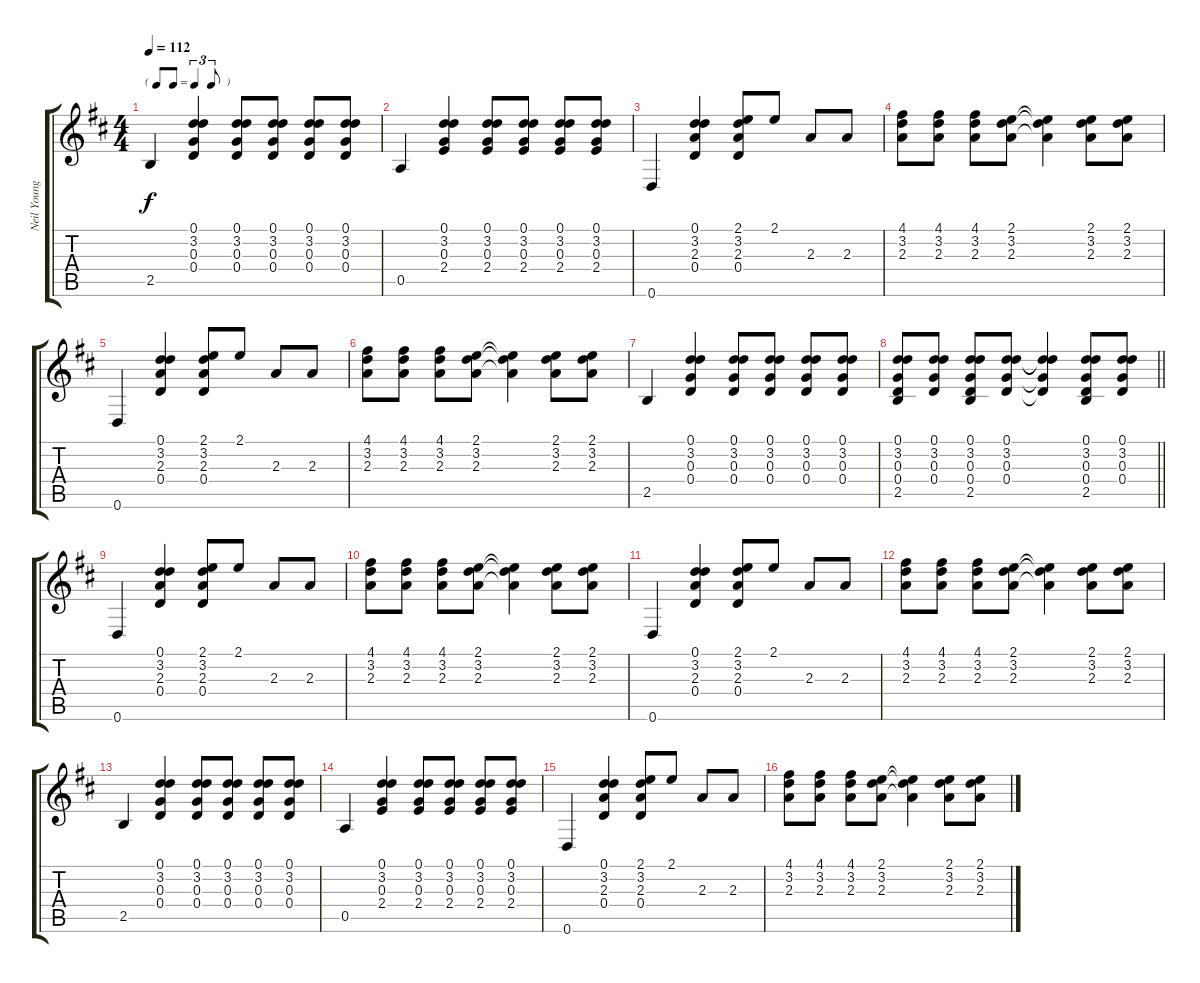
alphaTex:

\track ("Neil Young - Acoustic Guitar" "Neil Young") {instrument acousticguitarsteel}
\staff {score tabs}
\tuning (D4 B3 G3 D3 A2 D2) {hide}
\ts (4 4)
\tf triplet8th
\tempo 112
\clef g2
\ks d
2.5.4{dy f} (0.1 3.2 0.3 0.4).4 (0.1 3.2 0.3 0.4).8 (0.1 3.2 0.3 0.4).8 (0.1 3.2 0.3 0.4).8 (0.1 3.2 0.3 0.4).8 |
0.5.4 (0.1 3.2 0.3 2.4).4 (0.1 3.2 0.3 2.4).8 (0.1 3.2 0.3 2.4).8 (0.1 3.2 0.3 2.4).8 (0.1 3.2 0.3 2.4).8 |
0.6.4 (0.1 3.2 2.3 0.4).4 (2.1 3.2 2.3 0.4).8 2.1.8 2.3.8 2.3.8 |
(4.1 3.2 2.3).8 (4.1 3.2 2.3).8 (4.1 3.2 2.3).8 (2.1 3.2 2.3).8 (2.1{t} 3.2{t} 2.3{t}).4 (2.1 3.2 2.3).8 (2.1 3.2 2.3).8 |
0.6.4 (0.1 3.2 2.3 0.4).4 (2.1 3.2 2.3 0.4).8 2.1.8 2.3.8 2.3.8 |
(4.1 3.2 2.3).8 (4.1 3.2 2.3).8 (4.1 3.2 2.3).8 (2.1 3.2 2.3).8 (2.1{t} 3.2{t} 2.3{t}).4 (2.1 3.2 2.3).8 (2.1 3.2 2.3).8 |
2.5.4 (0.1 3.2 0.3 0.4).4 (0.1 3.2 0.3 0.4).8 (0.1 3.2 0.3 0.4).8 (0.1 3.2 0.3 0.4).8 (0.1 3.2 0.3 0.4).8 |
\barLineRight lightlight
(0.1 3.2 0.3 0.4 2.5).8 (0.1 3.2 0.3 0.4).8 (0.1 3.2 0.3 0.4 2.5).8 (0.1 3.2 0.3 0.4).8 (0.1{t} 3.2{t} 0.3{t} 0.4{t}).4 (0.1 3.2 0.3 0.4 2.5).8 (0.1 3.2 0.3 0.4).8 |
0.6.4 (0.1 3.2 2.3 0.4).4 (2.1 3.2 2.3 0.4).8 2.1.8 2.3.8 2.3.8 |
(4.1 3.2 2.3).8 (4.1 3.2 2.3).8 (4.1 3.2 2.3).8 (2.1 3.2 2.3).8 (2.1{t} 3.2{t} 2.3{t}).4 (2.1 3.2 2.3).8 (2.1 3.2 2.3).8 |
0.6.4 (0.1 3.2 2.3 0.4).4 (2.1 3.2 2.3 0.4).8 2.1.8 2.3.8 2.3.8 |
(4.1 3.2 2.3).8 (4.1 3.2 2.3).8 (4.1 3.2 2.3).8 (2.1 3.2 2.3).8 (2.1{t} 3.2{t} 2.3{t}).4 (2.1 3.2 2.3).8 (2.1 3.2 2.3).8 |
2.5.4 (0.1 3.2 0.3 0.4).4 (0.1 3.2 0.3 0.4).8 (0.1 3.2 0.3 0.4).8 (0.1 3.2 0.3 0.4).8 (0.1 3.2 0.3 0.4).8 |
0.5.4 (0.1 3.2 0.3 2.4).4 (0.1 3.2 0.3 2.4).8 (0.1 3.2 0.3 2.4).8 (0.1 3.2 0.3 2.4).8 (0.1 3.2 0.3 2.4).8 |
0.6.4 (0.1 3.2 2.3 0.4).4 (2.1 3.2 2.3 0.4).8 2.1.8 2.3.8 2.3.8 |
(4.1 3.2 2.3).8 (4.1 3.2 2.3).8 (4.1 3.2 2.3).8 (2.1 3.2 2.3).8 (2.1{t} 3.2{t} 2.3{t}).4 (2.1 3.2 2.3).8 (2.1 3.2 2.3).8
